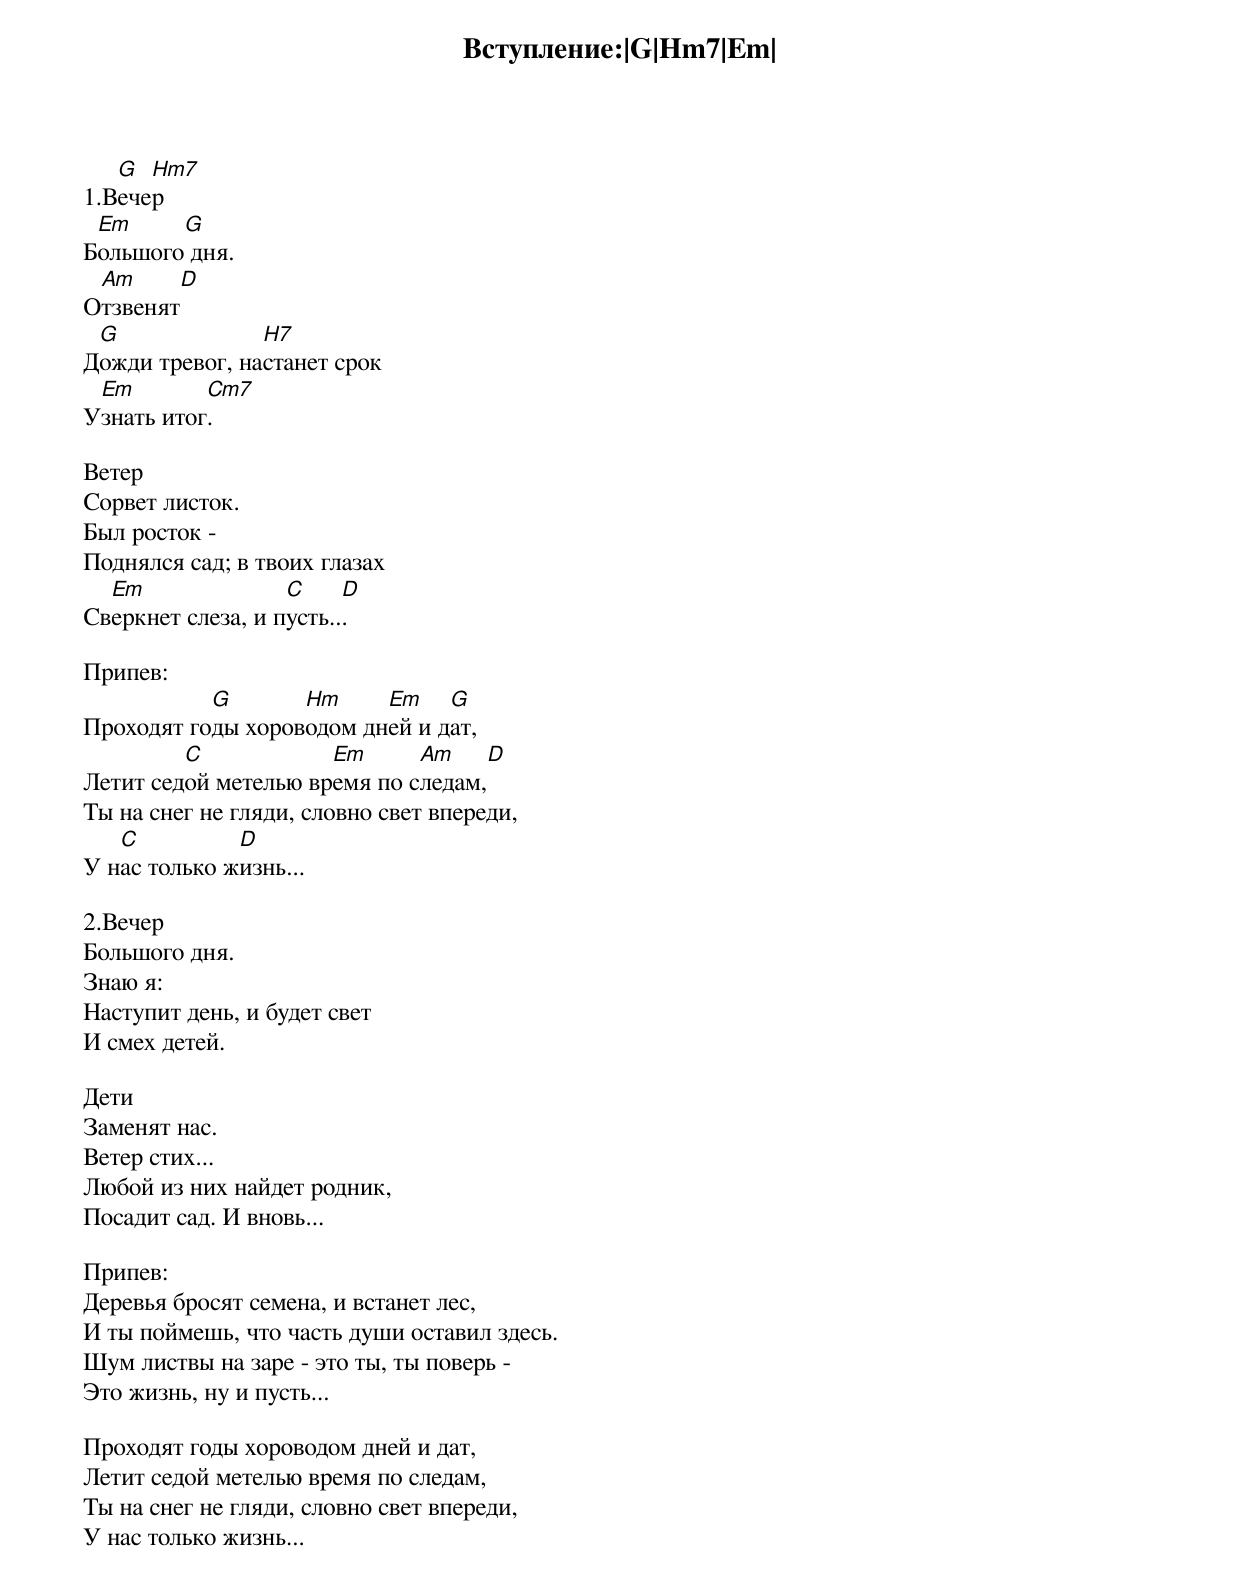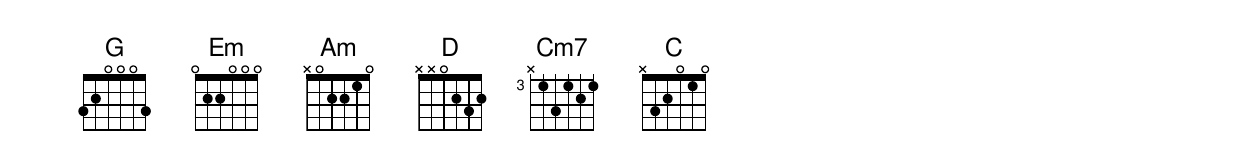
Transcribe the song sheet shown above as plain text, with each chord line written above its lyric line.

Вступление:|G|Hm7|Em|

   G  Hm7
1.Вечер
 Em     G
Большого дня.
 Am     D
Отзвенят
 G              H7
Дожди тревог, настанет срок
 Em        Cm7
Узнать итог.

Ветер
Сорвет листок.
Был росток -
Поднялся сад; в твоих глазах
  Em               C     D
Сверкнет слеза, и пусть...

Припев:
           G       Hm     Em    G
Проходят годы хороводом дней и дат,
         C            Em      Am    D
Летит седой метелью время по следам,
Ты на снег не гляди, словно свет впереди,
   C          D
У нас только жизнь...

2.Вечер
Большого дня.
Знаю я:
Наступит день, и будет свет
И смех детей.

Дети
Заменят нас.
Ветер стих...
Любой из них найдет родник,
Посадит сад. И вновь...

Припев:
Деревья бросят семена, и встанет лес,
И ты поймешь, что часть души оставил здесь.
Шум листвы на заре - это ты, ты поверь -
Это жизнь, ну и пусть...

Проходят годы хороводом дней и дат,
Летит седой метелью время по следам,
Ты на снег не гляди, словно свет впереди,
У нас только жизнь...
